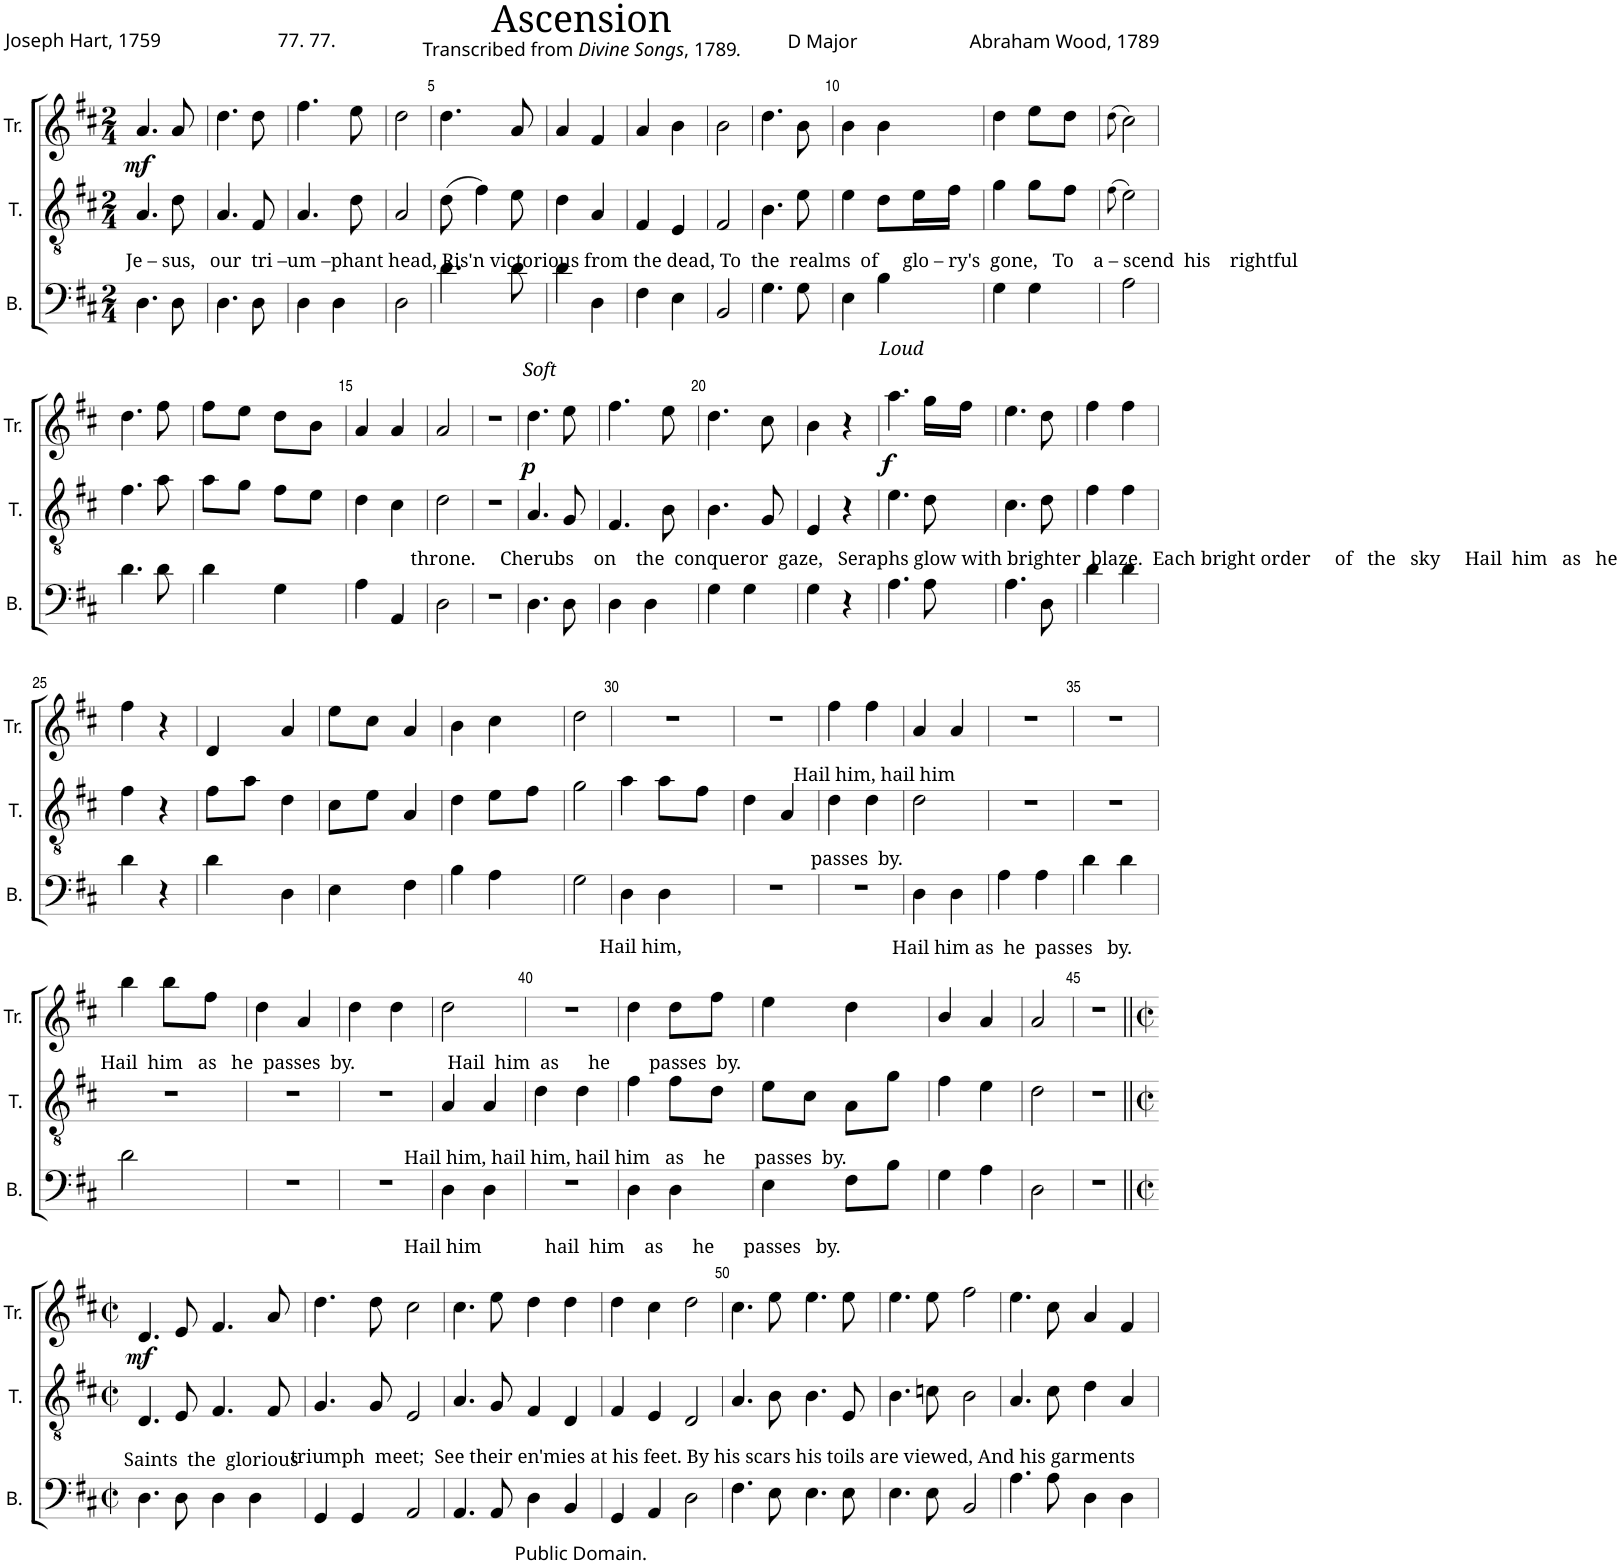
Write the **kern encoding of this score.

**kern	**kern	**kern	**dynam
*part3	*part2	*part1	*part1
*staff3	*staff2	*staff1	*staff1
*I"B.	*I"T.	*I"Tr.	*
*I'B.	*I'T.	*I'Tr.	*
*clefF4	*clefGv2	*clefG2	*
*k[f#c#]	*k[f#c#]	*k[f#c#]	*
*M2/4	*M2/4	*M2/4	*
=1	=1	=1	=1
!	!LO:TX:b:t=Je – sus,   our  tri –um –phant head, Ris'n victorious from the dead, To  the  realms  of     glo – ry's  gone,   To    a – scend  his    rightful	!	!
!	!	!	!LO:DY:b
4.D\	4.A/	4.a/	mf
8D\	8d\	8a/	.
=2	=2	=2	=2
4.D\	4.A/	4.dd\	.
8D\	8F#/	8dd\	.
=3	=3	=3	=3
4D\	4.A/	4.ff#\	.
4D\	.	.	.
.	8d\	8ee\	.
=4	=4	=4	=4
2D\	2A/	2dd\	.
=5	=5	=5	=5
4.d\	(8d\	4.dd\	.
.	4f#\)	.	.
8d\	8e\	8a/	.
=6	=6	=6	=6
4d\	4d\	4a/	.
4D\	4A/	4f#/	.
=7	=7	=7	=7
4F#\	4F#/	4a/	.
4E\	4E/	4b\	.
=8	=8	=8	=8
2BB/	2F#/	2b\	.
=9	=9	=9	=9
4.G\	4.B\	4.dd\	.
8G\	8e\	8b\	.
=10	=10	=10	=10
4E\	4e\	4b\	.
4B\	8d\L	4b\	.
.	16e\L	.	.
.	16f#\JJ	.	.
=11	=11	=11	=11
4G\	4g\	4dd\	.
4G\	8g\L	8ee\L	.
.	8f#\J	8dd\J	.
=12	=12	=12	=12
.	(8qf#\	(8qdd\	.
2A\	2e\)	2cc#\)	.
!!LO:LB:g=z
=13	=13	=13	=13
4.d\	4.f#\	4.dd\	.
8d\	8a\	8ff#\	.
=14	=14	=14	=14
4d\	8a\L	8ff#\L	.
.	8g\J	8ee\J	.
4G\	8f#\L	8dd\L	.
.	8e\J	8b\J	.
=15	=15	=15	=15
4A\	4d\	4a/	.
4AA/	4c#\	4a/	.
=16	=16	=16	=16
!	!LO:TX:b:t=throne.     Cherubs    on    the  conqueror  gaze,   Seraphs glow with brighter  blaze.  Each bright order     of   the   sky     Hail  him   as   he	!	!
2D\	2d\	2a/	.
=17	=17	=17	=17
2r	2r	2r	.
=18	=18	=18	=18
!	!	!LO:TX:a:i:t=Soft	!
!	!	!	!LO:DY:b
4.D\	4.A/	4.dd\	p
8D\	8G/	8ee\	.
=19	=19	=19	=19
4D\	4.F#/	4.ff#\	.
4D\	.	.	.
.	8B\	8ee\	.
=20	=20	=20	=20
4G\	4.B\	4.dd\	.
4G\	.	.	.
.	8G/	8cc#\	.
=21	=21	=21	=21
4G\	4E/	4b\	.
4r	4r	4r	.
=22	=22	=22	=22
!	!	!LO:TX:a:i:t=Loud	!
!	!	!	!LO:DY:b
4.A\	4.e\	4.aa\	f
8A\	8d\	16gg\LL	.
.	.	16ff#\JJ	.
=23	=23	=23	=23
4.A\	4.c#\	4.ee\	.
8D\	8d\	8dd\	.
=24	=24	=24	=24
4d\	4f#\	4ff#\	.
4d\	4f#\	4ff#\	.
!!LO:LB:g=z
=25	=25	=25	=25
4d\	4f#\	4ff#\	.
4r	4r	4r	.
=26	=26	=26	=26
4d\	8f#\L	4d/	.
.	8a\J	.	.
4D\	4d\	4a/	.
=27	=27	=27	=27
4E\	8c#\L	8ee\L	.
.	8e\J	8cc#\J	.
4F#\	4A/	4a/	.
=28	=28	=28	=28
4B\	4d\	4b\	.
4A\	8e\L	4cc#\	.
.	8f#\J	.	.
=29	=29	=29	=29
2G\	2g\	2dd\	.
=30	=30	=30	=30
!LO:TX:b:t=Hail him,	!	!	!
4D\	4a\	2r	.
4D\	8a\L	.	.
.	8f#\J	.	.
=31	=31	=31	=31
2r	4d\	2r	.
.	4A/	.	.
=32	=32	=32	=32
!	!	!LO:TX:b:t=Hail him, hail him	!
!	!LO:TX:b:t=passes  by.	!	!
2r	4d\	4ff#\	.
.	4d\	4ff#\	.
=33	=33	=33	=33
!LO:TX:b:t=Hail him as  he  passes   by.	!	!	!
4D\	2d\	4a/	.
4D\	.	4a/	.
=34	=34	=34	=34
4A\	2r	2r	.
4A\	.	.	.
=35	=35	=35	=35
4d\	2r	2r	.
4d\	.	.	.
!!LO:LB:g=z
=36	=36	=36	=36
!	!	!LO:TX:b:t=Hail  him   as   he  passes  by.                   Hail  him  as      he        passes  by.	!
2d\	2r	4bb\	.
.	.	8bb\L	.
.	.	8ff#\J	.
=37	=37	=37	=37
2r	2r	4dd\	.
.	.	4a/	.
=38	=38	=38	=38
2r	2r	4dd\	.
.	.	4dd\	.
=39	=39	=39	=39
!	!LO:TX:b:t=Hail him, hail him, hail him   as    he      passes  by.	!	!
!LO:TX:b:t=Hail him             hail  him    as      he      passes   by.	!	!	!
4D\	4A/	2dd\	.
4D\	4A/	.	.
=40	=40	=40	=40
2r	4d\	2r	.
.	4d\	.	.
=41	=41	=41	=41
4D\	4f#\	4dd\	.
4D\	8f#\L	8dd\L	.
.	8d\J	8ff#\J	.
=42	=42	=42	=42
4E\	8e\L	4ee\	.
.	8c#\J	.	.
8F#\L	8A\L	4dd\	.
8B\J	8g\J	.	.
=43	=43	=43	=43
4G\	4f#\	4b/	.
4A\	4e\	4a/	.
=44	=44	=44	=44
2D\	2d\	2a/	.
=45	=45	=45	=45
2r	2r	2r	.
!!LO:LB:g=z
=46||	=46||	=46||	=46||
*M2/2	*M2/2	*M2/2	*
*met(c|)	*met(c|)	*met(c|)	*
!	!LO:TX:b:t=Saints  the  glorious	!	!
!	!	!	!LO:DY:b
4.D\	4.D/	4.d/	mf
8D\	8E/	8e/	.
4D\	4.F#/	4.f#/	.
4D\	.	.	.
.	8F#/	8a/	.
=47	=47	=47	=47
!	!LO:TX:b:t=triumph  meet;  See their en'mies at his feet. By his scars his toils are viewed, And his garments	!	!
4GG/	4.G/	4.dd\	.
4GG/	.	.	.
.	8G/	8dd\	.
2AA/	2E/	2cc#\	.
=48	=48	=48	=48
4.AA/	4.A/	4.cc#\	.
8AA/	8G/	8ee\	.
4D\	4F#/	4dd\	.
4BB/	4D/	4dd\	.
=49	=49	=49	=49
4GG/	4F#/	4dd\	.
4AA/	4E/	4cc#\	.
2D\	2D/	2dd\	.
=50	=50	=50	=50
4.F#\	4.A/	4.cc#\	.
8E\	8B\	8ee\	.
4.E\	4.B\	4.ee\	.
8E\	8E/	8ee\	.
=51	=51	=51	=51
4.E\	4.B\	4.ee\	.
8E\	8cn\	8ee\	.
2BB/	2B\	2ff#\	.
=52	=52	=52	=52
4.A\	4.A/	4.ee\	.
8A\	8c#\	8cc#\	.
4D\	4d\	4a/	.
4D\	4A/	4f#/	.
=	=	=	=
*-	*-	*-	*-
